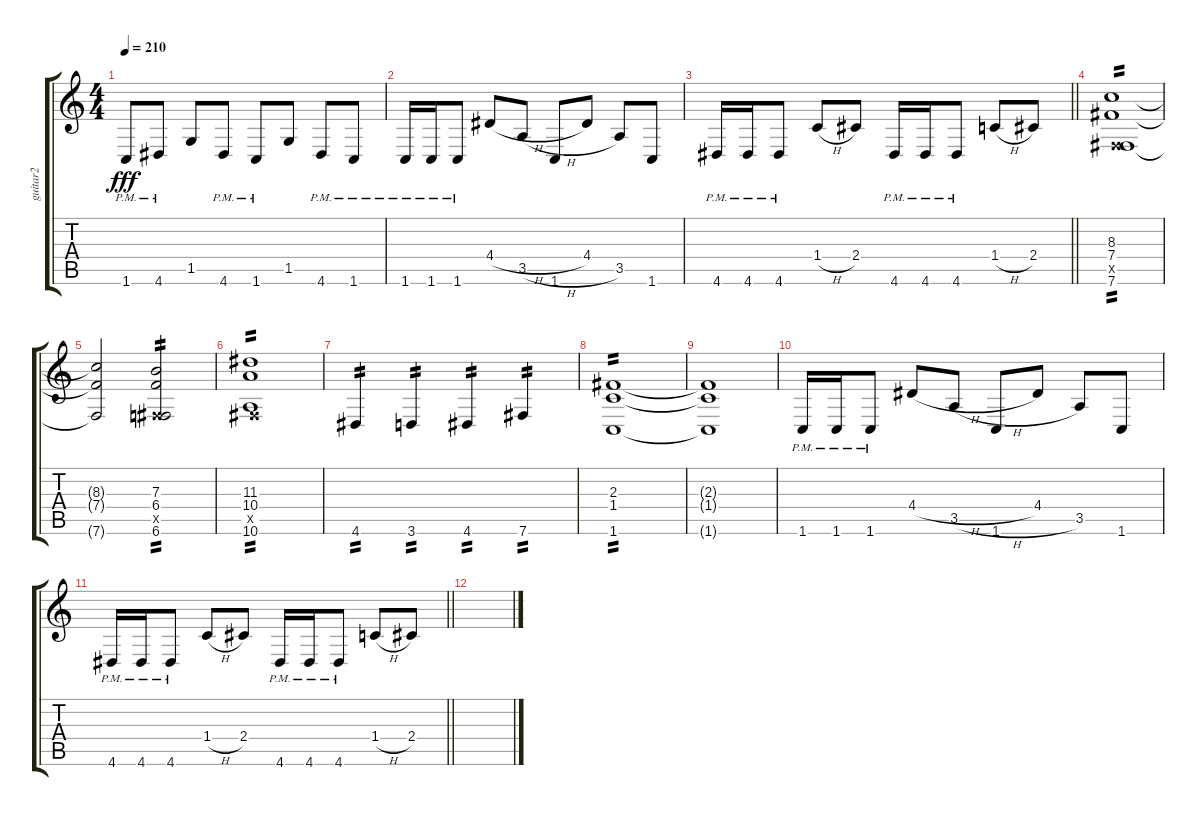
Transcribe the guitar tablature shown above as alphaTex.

\track ("guitar2" "guitar2") {instrument distortionguitar}
\staff {score tabs}
\tuning (Db4 Ab3 E3 B2 Gb2 B1) {hide}
\ts (4 4)
\tempo 210
\clef g2
\ks c
1.6{pm}.8{dy fff} 4.6{pm}.8 1.5.8 4.6{pm}.8 1.6{pm}.8 1.5.8 4.6{pm}.8 1.6{pm}.8 |
1.6{pm}.16 1.6{pm}.16 1.6{pm}.8 4.4{h}.8 3.5{h}.8 1.6.8 4.4.8 3.5.8 1.6.8 |
\barLineRight lightlight
4.6{pm}.16 4.6{pm}.16 4.6{pm}.8 1.4{h}.8 2.4.8 4.6{pm}.16 4.6{pm}.16 4.6{pm}.8 1.4{h}.8 2.4.8 |
\section ("" "")
(8.3 7.4 0.5{x} 7.6).1{tp 2} |
(8.3{t} 7.4{t} 7.6{t}).2 (7.3 6.4 0.5{x} 6.6).2{tp 2} |
(11.3 10.4 0.5{x} 10.6).1{tp 2} |
4.6.4{tp 2} 3.6.4{tp 2} 4.6.4{tp 2} 7.6.4{tp 2} |
(2.3 1.4 1.6).1{tp 2} |
(2.3{t} 1.4{t} 1.6{t}).1 |
1.6{pm}.16 1.6{pm}.16 1.6{pm}.8 4.4{h}.8 3.5{h}.8 1.6.8 4.4.8 3.5.8 1.6.8 |
\barLineRight lightlight
4.6{pm}.16 4.6{pm}.16 4.6{pm}.8 1.4{h}.8 2.4.8 4.6{pm}.16 4.6{pm}.16 4.6{pm}.8 1.4{h}.8 2.4.8 |
\section ("" "")
